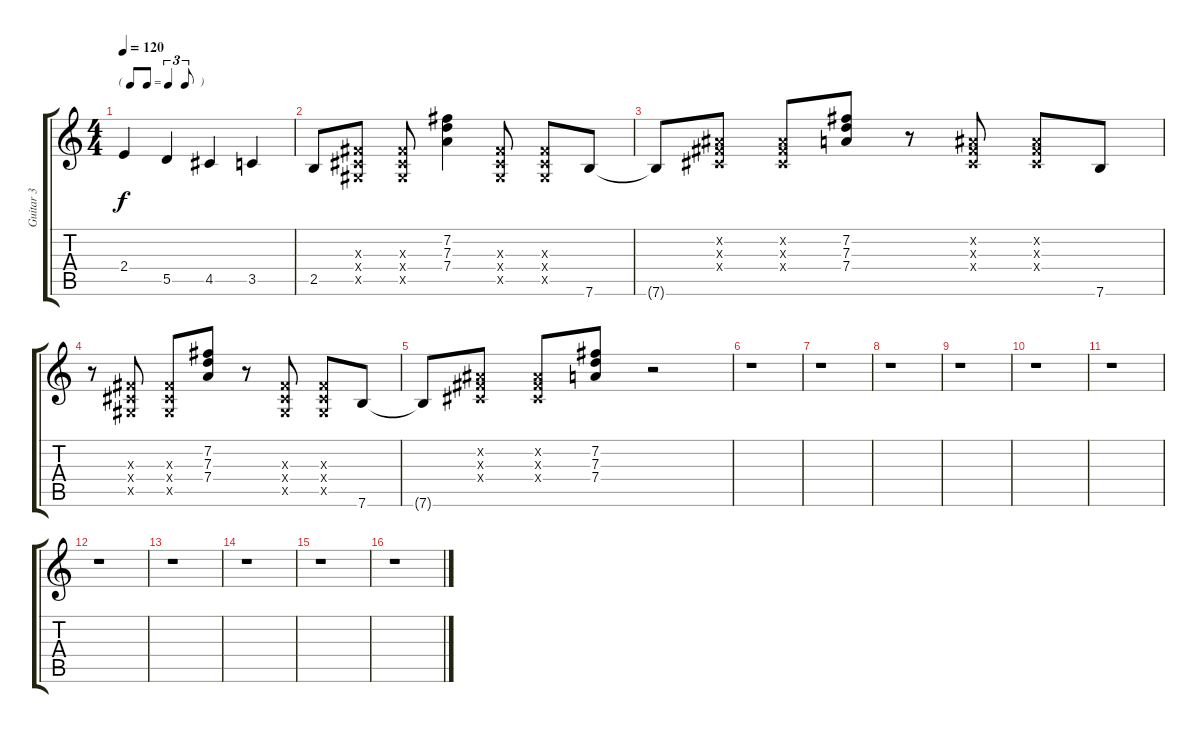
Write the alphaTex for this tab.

\track ("Guitar 3" "Guitar 3") {instrument overdrivenguitar}
\staff {score tabs}
\tuning (E4 B3 G3 D3 A2 E2) {hide}
\ts (4 4)
\tf triplet8th
\tempo 120
\clef g2
\ks c
2.4.4{dy f} 5.5.4 4.5.4 3.5.4 |
2.5.8 (-1.3{x} -1.4{x} -1.5{x}).8 (-1.3{x} -1.4{x} -1.5{x}).8 (7.2 7.3 7.4).4 (-1.3{x} -1.4{x} -1.5{x}).8 (-1.3{x} -1.4{x} -1.5{x}).8 7.6.8 |
7.6{t}.8 (-1.2{x} -1.3{x} -1.4{x}).8 (-1.2{x} -1.3{x} -1.4{x}).8 (7.2 7.3 7.4).8 r.8 (-1.2{x} -1.3{x} -1.4{x}).8 (-1.2{x} -1.3{x} -1.4{x}).8 7.6.8 |
r.8 (-1.3{x} -1.4{x} -1.5{x}).8 (-1.3{x} -1.4{x} -1.5{x}).8 (7.2 7.3 7.4).8 r.8 (-1.3{x} -1.4{x} -1.5{x}).8 (-1.3{x} -1.4{x} -1.5{x}).8 7.6.8 |
7.6{t}.8 (-1.2{x} -1.3{x} -1.4{x}).8 (-1.2{x} -1.3{x} -1.4{x}).8 (7.2 7.3 7.4).8 r.2 |
r.1 |
r.1 |
r.1 |
r.1 |
r.1 |
r.1 |
r.1 |
r.1 |
r.1 |
r.1 |
r.1
